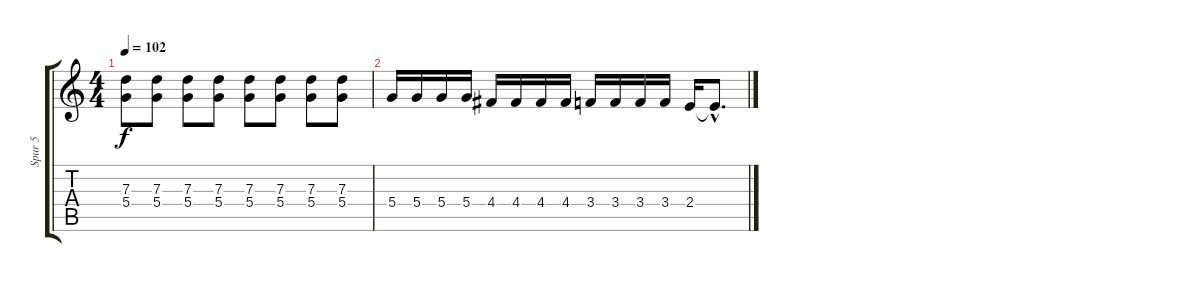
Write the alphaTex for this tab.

\track ("Spur 5" "Spur 5") {instrument overdrivenguitar}
\staff {score tabs}
\tuning (E4 B3 G3 D3 A2 E2) {hide}
\ts (4 4)
\tempo 102
\clef g2
\ks c
(7.3 5.4).8{dy f} (7.3 5.4).8 (7.3 5.4).8 (7.3 5.4).8 (7.3 5.4).8 (7.3 5.4).8 (7.3 5.4).8 (7.3 5.4).8 |
5.4.16 5.4.16 5.4.16 5.4.16 4.4.16 4.4.16 4.4.16 4.4.16 3.4.16 3.4.16 3.4.16 3.4.16 2.4.16 2.4{hac t}.8{d}
